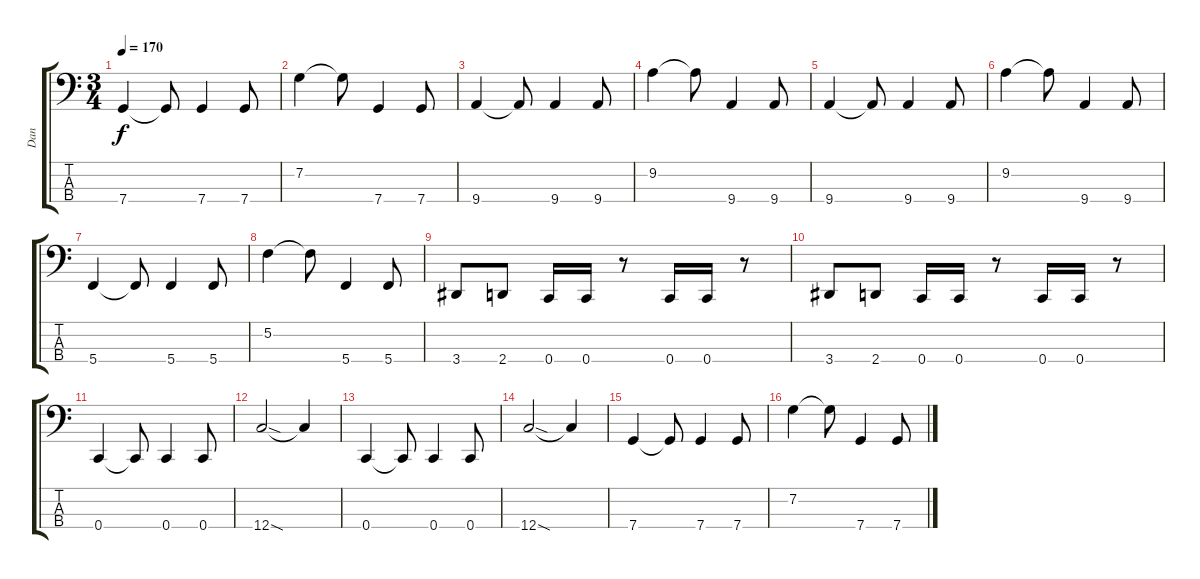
\track ("Dan" "Dan") {instrument electricbasspick}
\staff {score tabs}
\tuning (F2 C2 G1 C1) {hide}
\ts (3 4)
\tempo 170
\clef f4
\ks c
7.4.4{dy f} 7.4{t}.8 7.4.4 7.4.8 |
7.2.4 7.2{t}.8 7.4.4 7.4.8 |
9.4.4 9.4{t}.8 9.4.4 9.4.8 |
9.2.4 9.2{t}.8 9.4.4 9.4.8 |
9.4.4 9.4{t}.8 9.4.4 9.4.8 |
9.2.4 9.2{t}.8 9.4.4 9.4.8 |
5.4.4 5.4{t}.8 5.4.4 5.4.8 |
5.2.4 5.2{t}.8 5.4.4 5.4.8 |
3.4.8 2.4.8 0.4.16 0.4.16 r.8 0.4.16 0.4.16 r.8 |
3.4.8 2.4.8 0.4.16 0.4.16 r.8 0.4.16 0.4.16 r.8 |
0.4.4 0.4{t}.8 0.4.4 0.4.8 |
12.4{sod}.2 12.4{t}.4 |
0.4.4 0.4{t}.8 0.4.4 0.4.8 |
12.4{sod}.2 12.4{t}.4 |
7.4.4 7.4{t}.8 7.4.4 7.4.8 |
7.2.4 7.2{t}.8 7.4.4 7.4.8
